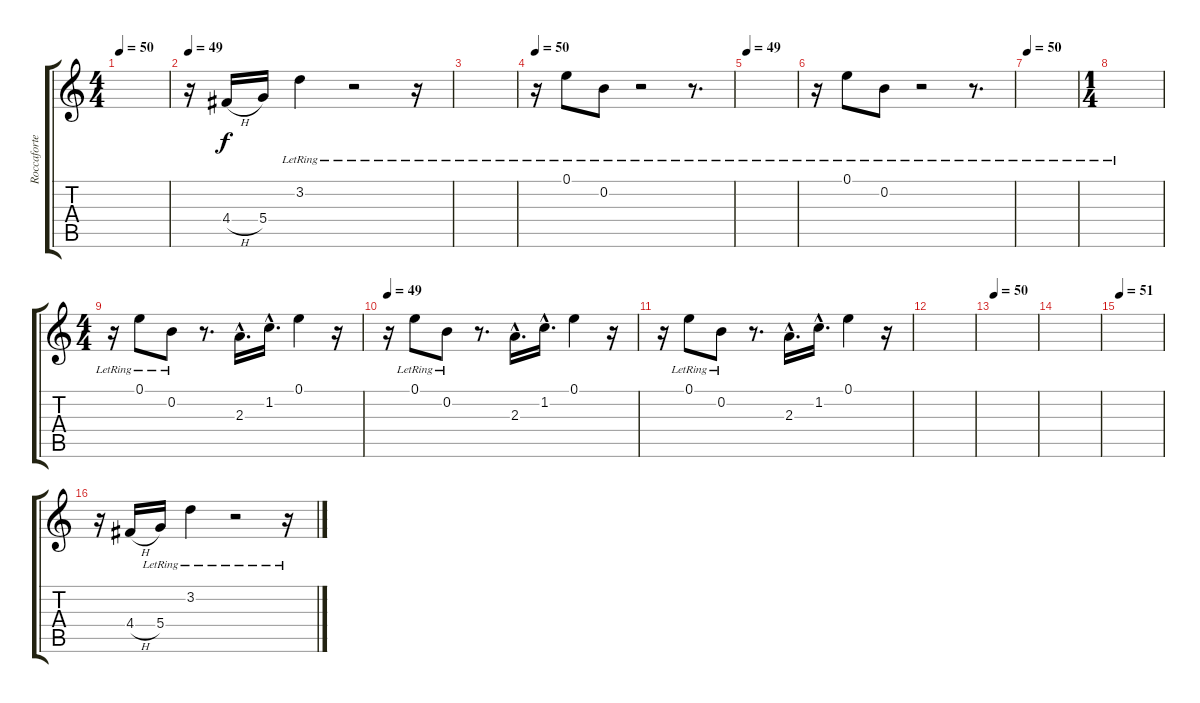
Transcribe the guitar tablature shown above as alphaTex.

\track ("Roccaforte (Guitar)" "Roccaforte") {instrument acousticguitarnylon}
\staff {score tabs}
\tuning (E4 B3 G3 D3 A2 E2) {hide}
\ts (4 4)
\tempo 50
\clef g2
\ks c
|
\tempo 49
r.16 4.4{h}.16 5.4.16 3.2{lr}.4 r.2 r.16 |
|
\tempo 50
r.16 0.1{lr}.8 0.2{lr}.8 r.2 r.8{d} |
\tempo 49
|
r.16 0.1{lr}.8 0.2{lr}.8 r.2 r.8{d} |
\tempo 50
|
\ts (1 4)
|
\ts (4 4)
r.16 0.1{lr}.8 0.2{lr}.8 r.8{d} 2.3{hac}.16{d} 1.2{hac}.16{d} 0.1.4 r.16 |
\tempo 49
r.16 0.1{lr}.8 0.2{lr}.8 r.8{d} 2.3{hac}.16{d} 1.2{hac}.16{d} 0.1.4 r.16 |
r.16 0.1{lr}.8 0.2{lr}.8 r.8{d} 2.3{hac}.16{d} 1.2{hac}.16{d} 0.1.4 r.16 |
|
\tempo 50
|
|
\tempo 51
|
r.16{volume 9 instrument electricguitarjazz} 4.4{h}.16 5.4{lr}.16 3.2{lr}.4 r.2 r.16
